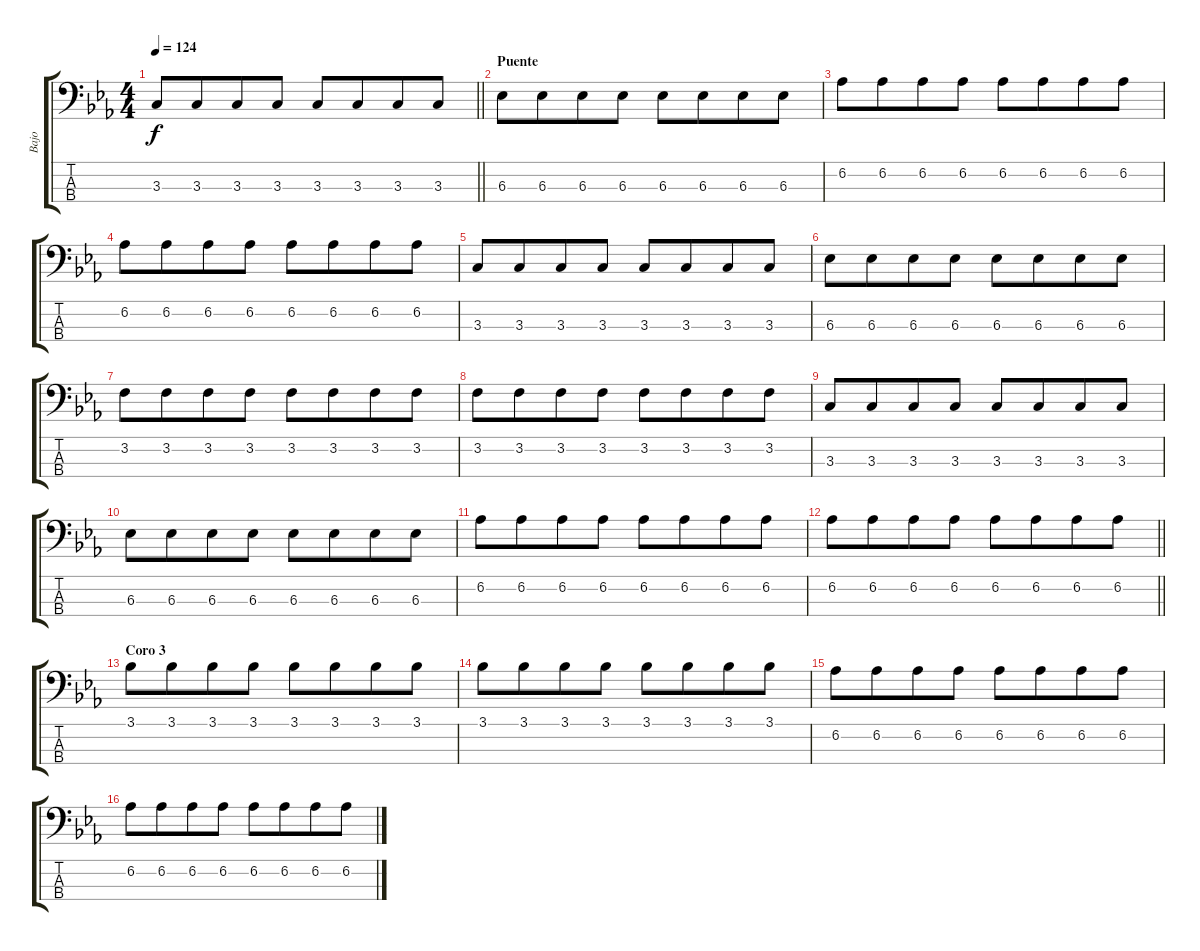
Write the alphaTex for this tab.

\track ("Bajo" "Bajo") {instrument electricbassfinger}
\staff {score tabs}
\tuning (G2 D2 A1 E1) {hide}
\ts (4 4)
\tempo 124
\clef f4
\barLineRight lightlight
\ks eb
3.3.8{dy f} 3.3.8{beam merge} 3.3.8 3.3.8 3.3.8 3.3.8{beam merge} 3.3.8 3.3.8 |
\section ("" "Puente")
6.3.8 6.3.8{beam merge} 6.3.8 6.3.8{beam split} 6.3.8 6.3.8{beam merge} 6.3.8 6.3.8 |
6.2.8 6.2.8{beam merge} 6.2.8 6.2.8{beam split} 6.2.8 6.2.8{beam merge} 6.2.8 6.2.8 |
6.2.8 6.2.8{beam merge} 6.2.8 6.2.8{beam split} 6.2.8 6.2.8{beam merge} 6.2.8 6.2.8 |
3.3.8 3.3.8{beam merge} 3.3.8 3.3.8 3.3.8 3.3.8{beam merge} 3.3.8 3.3.8 |
6.3.8 6.3.8{beam merge} 6.3.8 6.3.8{beam split} 6.3.8 6.3.8{beam merge} 6.3.8 6.3.8 |
3.2.8 3.2.8{beam merge} 3.2.8 3.2.8{beam split} 3.2.8 3.2.8{beam merge} 3.2.8 3.2.8 |
3.2.8 3.2.8{beam merge} 3.2.8 3.2.8{beam split} 3.2.8 3.2.8{beam merge} 3.2.8 3.2.8 |
3.3.8 3.3.8{beam merge} 3.3.8 3.3.8 3.3.8 3.3.8{beam merge} 3.3.8 3.3.8 |
6.3.8 6.3.8{beam merge} 6.3.8 6.3.8{beam split} 6.3.8 6.3.8{beam merge} 6.3.8 6.3.8 |
6.2.8 6.2.8{beam merge} 6.2.8 6.2.8{beam split} 6.2.8 6.2.8{beam merge} 6.2.8 6.2.8 |
\barLineRight lightlight
6.2.8 6.2.8{beam merge} 6.2.8 6.2.8{beam split} 6.2.8 6.2.8{beam merge} 6.2.8 6.2.8 |
\section ("" "Coro 3")
3.1.8 3.1.8{beam merge} 3.1.8 3.1.8{beam split} 3.1.8 3.1.8{beam merge} 3.1.8 3.1.8 |
3.1.8 3.1.8{beam merge} 3.1.8 3.1.8{beam split} 3.1.8 3.1.8{beam merge} 3.1.8 3.1.8 |
6.2.8 6.2.8{beam merge} 6.2.8 6.2.8{beam split} 6.2.8 6.2.8{beam merge} 6.2.8 6.2.8 |
6.2.8 6.2.8{beam merge} 6.2.8 6.2.8{beam split} 6.2.8 6.2.8{beam merge} 6.2.8 6.2.8
